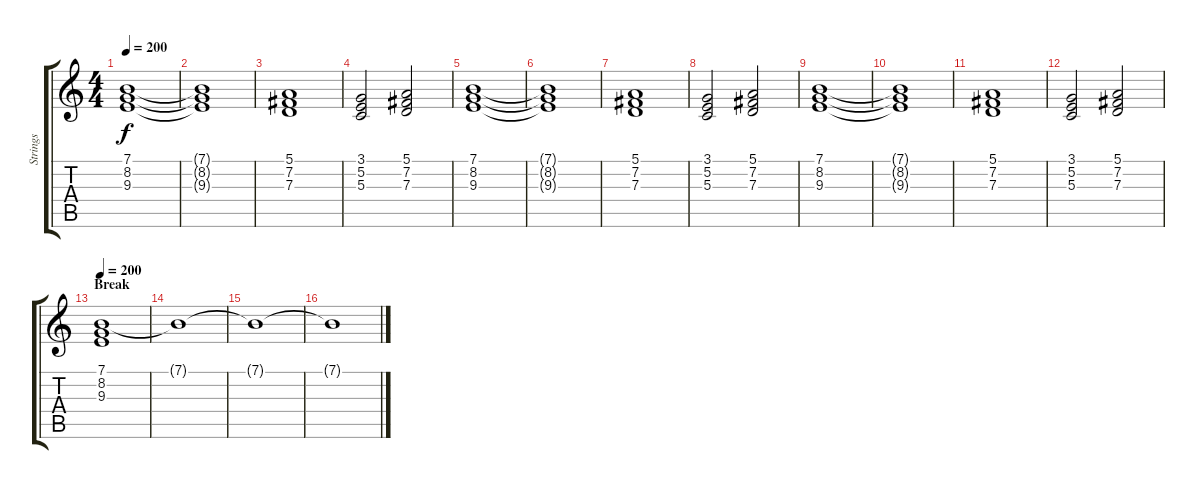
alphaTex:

\track ("Strings" "Strings") {instrument stringensemble1}
\staff {score tabs}
\tuning (E4 B3 G3 D3 A2 E2) {hide}
\ts (4 4)
\tempo 200
\clef g2
\ks c
(7.1 8.2 9.3).1{dy f} |
(7.1{t} 8.2{t} 9.3{t}).1 |
(5.1 7.2 7.3).1 |
(3.1 5.2 5.3).2 (5.1 7.2 7.3).2 |
(7.1 8.2 9.3).1 |
(7.1{t} 8.2{t} 9.3{t}).1 |
(5.1 7.2 7.3).1 |
(3.1 5.2 5.3).2 (5.1 7.2 7.3).2 |
(7.1 8.2 9.3).1 |
(7.1{t} 8.2{t} 9.3{t}).1 |
(5.1 7.2 7.3).1 |
(3.1 5.2 5.3).2 (5.1 7.2 7.3).2 |
\section ("" "Break")
\tempo 200
(7.1 8.2 9.3).1 |
7.1{t}.1 |
7.1{t}.1 |
7.1{t}.1
